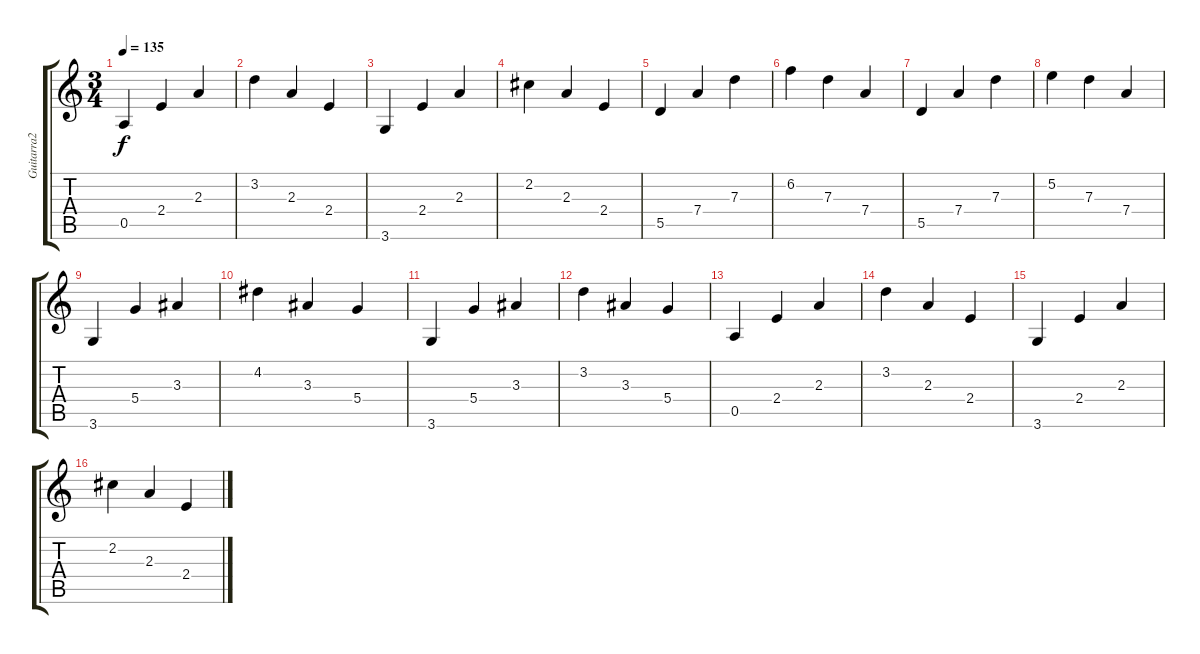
\track ("Guitarra2 " "Guitarra2 ") {instrument electricguitarjazz}
\staff {score tabs}
\tuning (E4 B3 G3 D3 A2 E2) {hide}
\ts (3 4)
\tempo 135
\clef g2
\ks c
0.5.4{dy f} 2.4.4 2.3.4 |
3.2.4 2.3.4 2.4.4 |
3.6.4 2.4.4 2.3.4 |
2.2.4 2.3.4 2.4.4 |
5.5.4 7.4.4 7.3.4 |
6.2.4 7.3.4 7.4.4 |
5.5.4 7.4.4 7.3.4 |
5.2.4 7.3.4 7.4.4 |
3.6.4 5.4.4 3.3.4 |
4.2.4 3.3.4 5.4.4 |
3.6.4 5.4.4 3.3.4 |
3.2.4 3.3.4 5.4.4 |
0.5.4 2.4.4 2.3.4 |
3.2.4 2.3.4 2.4.4 |
3.6.4 2.4.4 2.3.4 |
2.2.4 2.3.4 2.4.4
